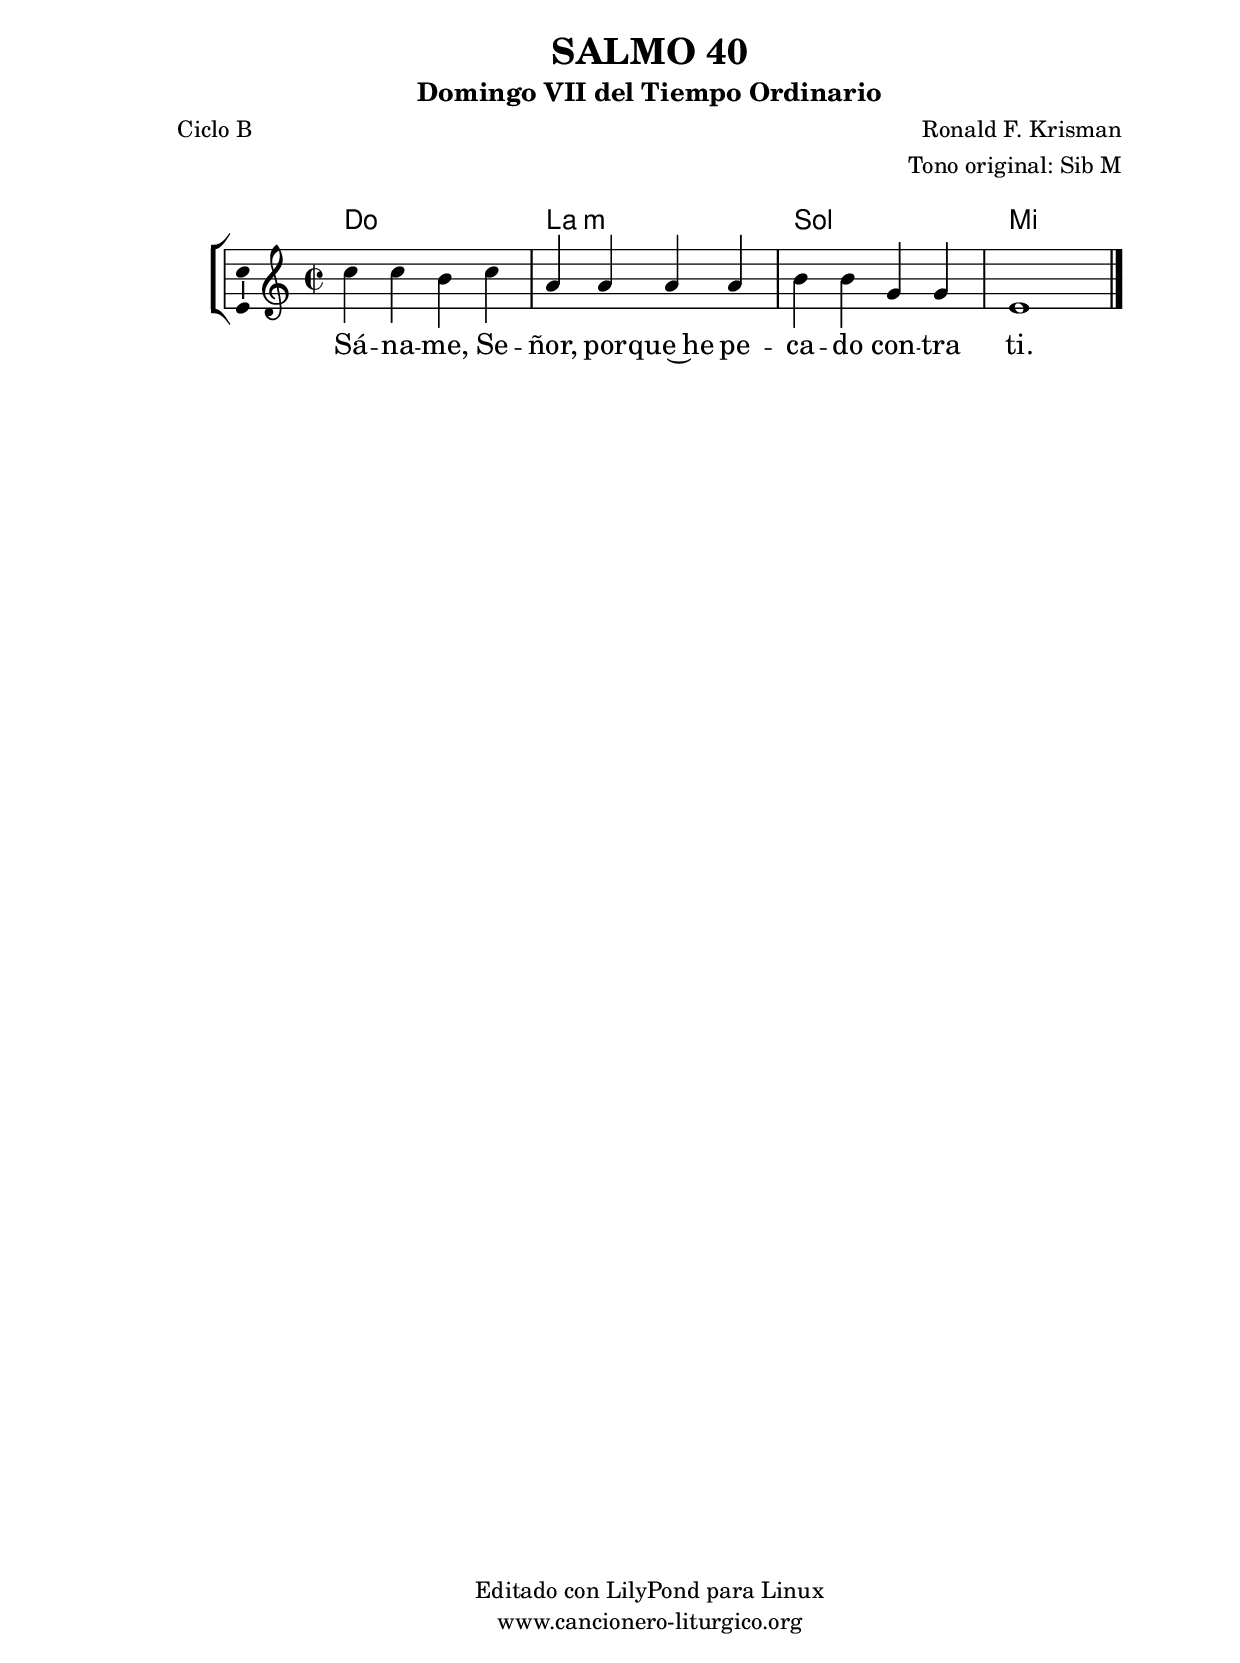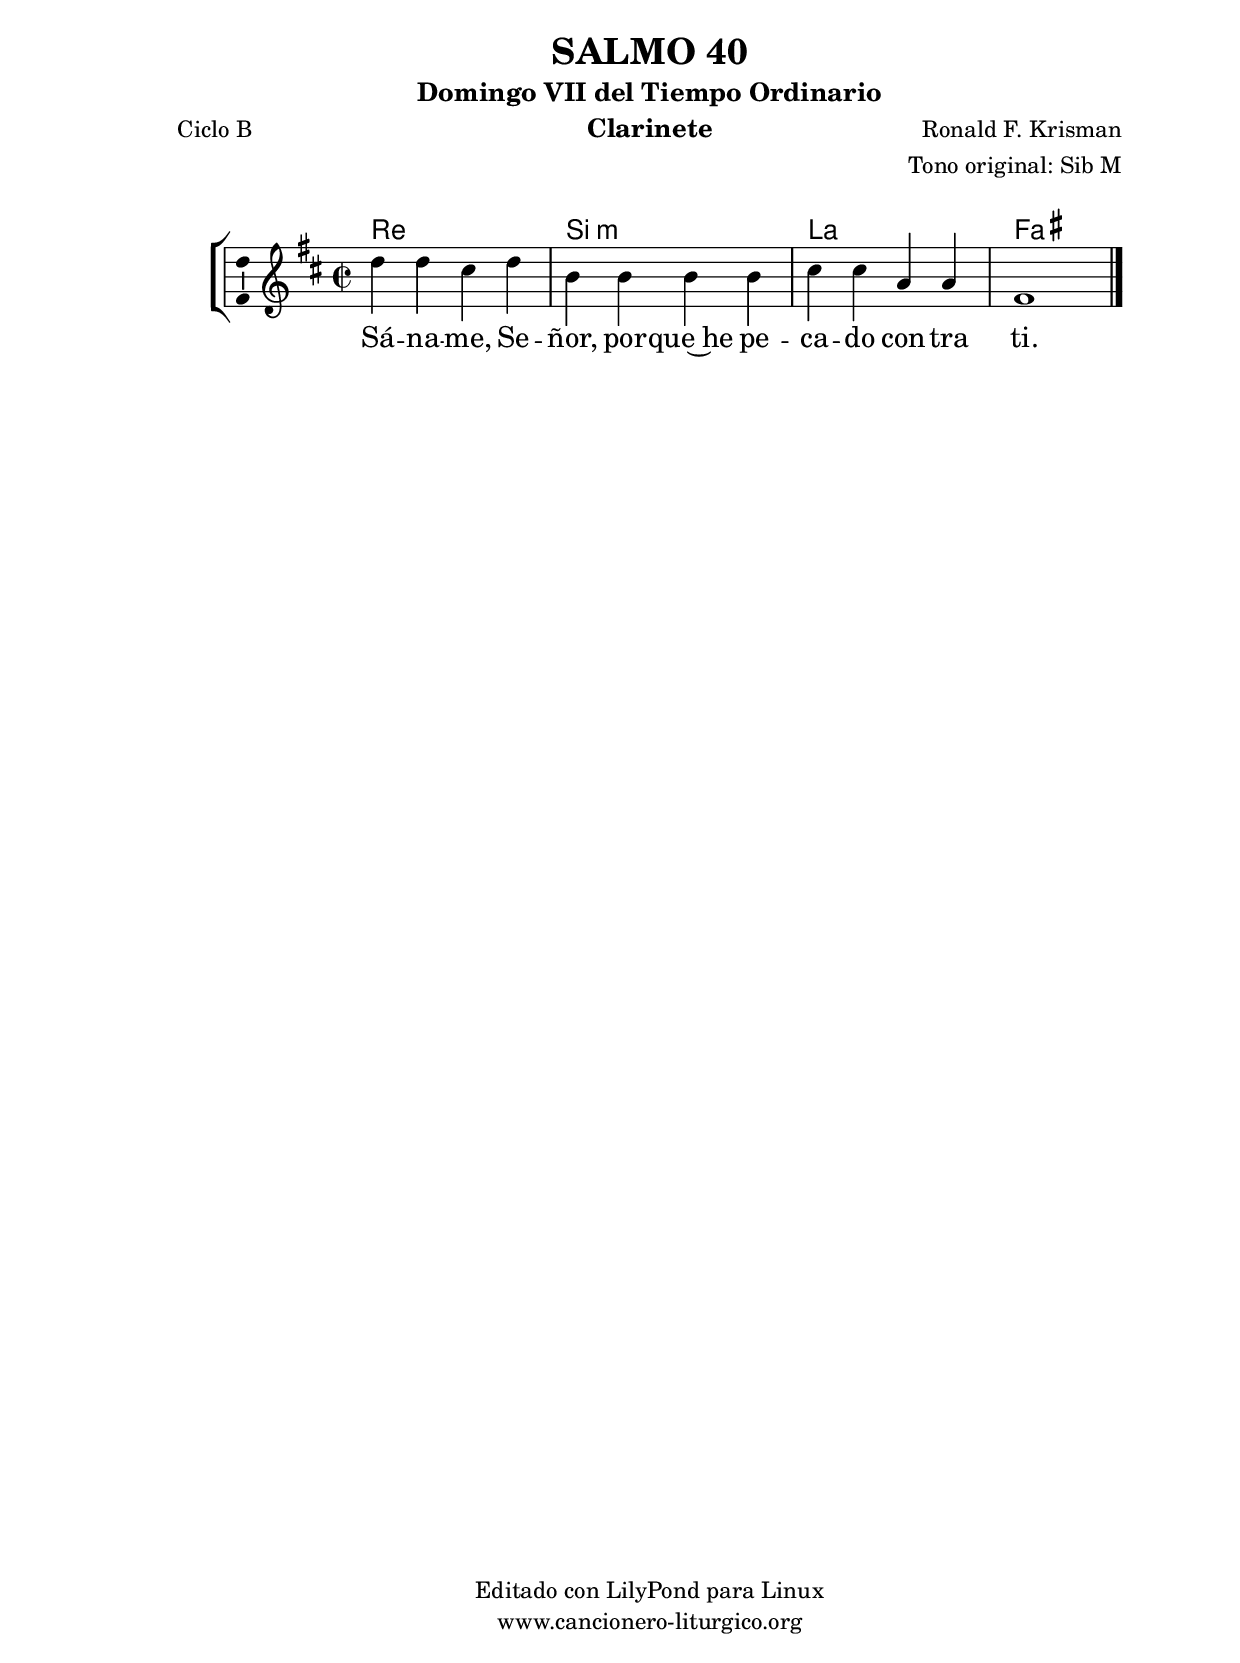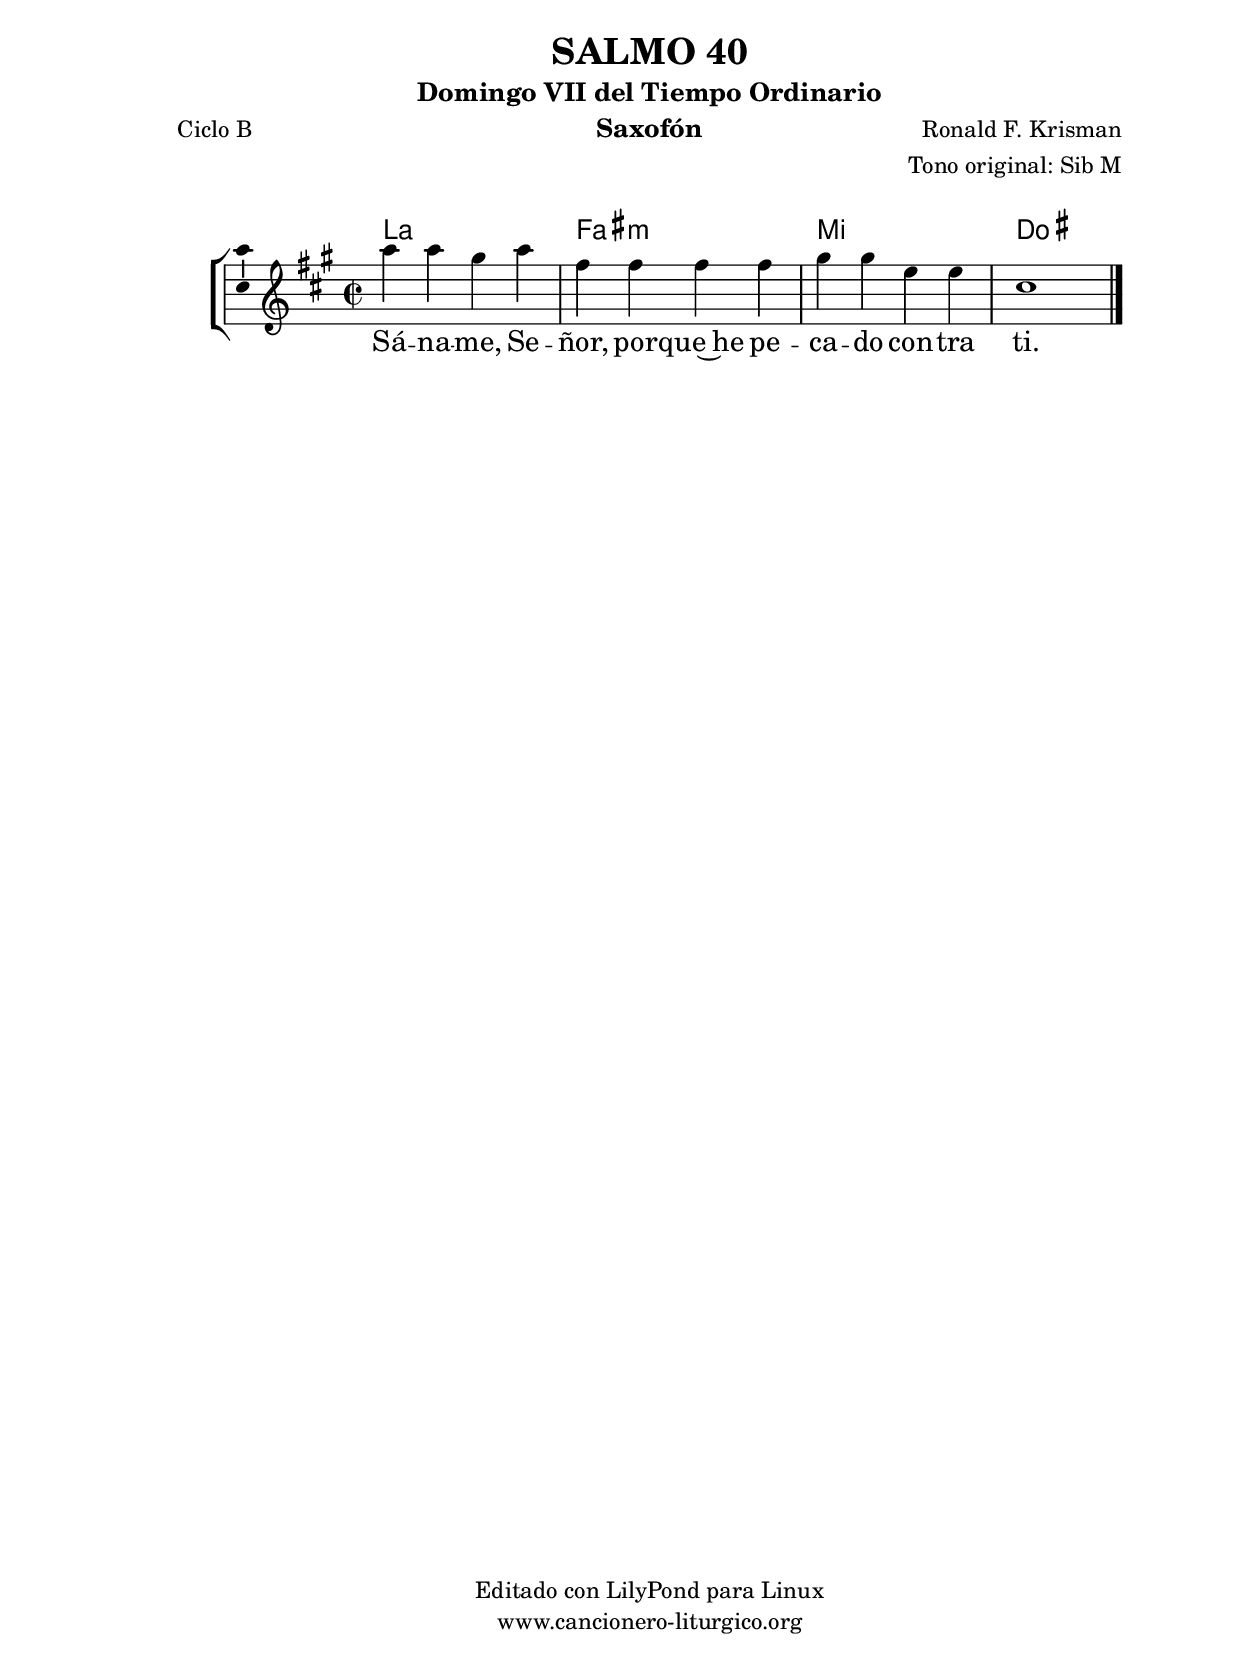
%
%para convertir .midi en .wav:
%timidity filename.midi -Ow -o finename.wav
%
%
%Para convertir de .wav a .mp3:
%lame -h -m j filename.wav
%
%
%para escuchar el midi:
%timidity nombrefichero.midi
%


%versión de lilypond para la que se ha escrito esta partitura:
\version "2.16.0"

	%Tamaño papel
	#(set-default-paper-size "a4")
	%Tamaño partitura
	#(set-global-staff-size 20)
	%No responde al pulsar sobre una nota
	#(ly:set-option 'point-and-click #f)

%parámetros del encabezamiento:
\header {
	title = "SALMO 40"
	subtitle = "Domingo VII del Tiempo Ordinario"
	composer = "Ronald F. Krisman"
	poet = "Ciclo B"
	meter = ""
	arranger = "Tono original: Sib M"
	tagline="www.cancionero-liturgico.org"
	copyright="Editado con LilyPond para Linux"
	tiempo = "Ordinario"
	usos = "Salmo"
	letra = "Sáname, Señor, porque he pecado contra ti."
	}

%parámetros asociados al papel:
\paper  {
	oddHeaderMarkup = \markup {\fill-line { \on-the-fly #not-first-page \fromproperty #'header:title \on-the-fly #not-first-page \fromproperty #'header:composer }}
	evenHeaderMarkup = \markup {\fill-line { \fromproperty #'header:composer \fromproperty #'header:title }}
	#(set-paper-size "a4")
	print-page-number = ##f
	first-page-number = 1
	print-first-page-number = ##f
%	head-separation = 3.0 \cm
	top-margin = 2.0 \cm
	bottom-margin = 0.5\cm
%%%	bottom-margin = -1.0\cm
	left-margin = 3.0 \cm
	line-width = 16.0 \cm 
	indent = 8\mm
	interscoreline = 2.\mm
	between-system-space = 15\mm
%	para que las partituras no llenen la hoja:
	ragged-bottom = ##t
%	idem para la última hoja:
	ragged-last-bottom = ##f
%	para que las partituras llenen el ancho del papel:
	ragged-last = ##f
	after-title-space = 2.5 \cm
%page-count=1
%system-count=8

	%Flexible Vertical Spacing
%	markup-markup-spacing =
%	#'((basic-distance . 15) (minimum-distance . 15) (padding . 3))
	markup-system-spacing =
	#'((basic-distance . 15) (minimum-distance . 15) (padding . 3))
	system-system-spacing =
	#'((basic-distance . 15) (minimum-distance . 15) (padding . 3))
	score-system-spacing =
	#'((basic-distance . 15) (minimum-distance . 15) (padding . 5))
%	top-system-spacing = % header
%	#'((basic-distance . 8) (minimum-distance . 0) (padding . 3))
%	top-markup-spacing =
%	#'((basic-distance . 20) (minimum-distance . 20) (padding . 3))
	last-bottom-spacing = % footer
	#'((basic-distance . 5) (minimum-distance . 5) (padding . 3))
%	score-markup-spacing =
%	#'((basic-distance . 16) (minimum-distance . 13) (padding . 3))

	}


%parámetros que afectan a toda la partitura:
global =  {
	%clave de sol (G):
	\clef G
	%armadura:
	\transpose bes c
	\key bes \major
	\tempo 2=80
	\set Score.tempoHideNote = ##t
	}


acordes = {
	\italianChords
	\chordmode {
	\transpose bes c
{

bes1 g:m f d

	}
	}
}

melodia = 
	\transpose bes c'
{
	\relative c''{

\time 2/2

bes4 bes a bes
g4 g g g
a4 a f f
d1

	\bar "|."
	}
	}


texto = \lyricmode {
Sá -- na -- me, Se -- ñor,
por -- que~he pe -- ca -- do con -- tra ti.
	}


acordesStaff = \context ChordNames = acordesStaff <<
	\set chordChanges = ##t
	\acordes
	>>


vozStaff = \context Voice = vozStaff
\with {\consists "Ambitus_engraver"}
<<
%	\set Staff.instrumentName = ""
%	\set Staff.shortInstrumentName = ""
%	\set Staff.midiInstrument = #"clarinet"
%	\set Staff.midiInstrument = #"cello"
%	\set Staff.midiInstrument = #"flute"
	\set Staff.midiInstrument = #"electric guitar (jazz)"
%	\set Staff.midiInstrument = #"english horn"
%	\set Staff.midiInstrument = #"violin"
%	\set Staff.midiInstrument = #"glockenspiel"
	\set Staff.midiMinimumVolume = #0.7
	\set Staff.midiMaximumVolume = #0.9
	\global
	\melodia
	>>


textoStaff = \context Lyrics = textoStaff <<
	\lyricsto vozStaff \texto
	>>

\book {
	\score {
		\context ChoirStaff {
			\override StaffGroup.SystemStartBracket #'collapse-height = #1
			\override Score.SystemStartBar #'collapse-height = #1
			<<
			\acordesStaff
			\vozStaff
			\textoStaff
			>>
			}
		\layout {
	    		\context {
				\Lyrics
				\override LyricText #'font-size = #2
				}
	   		 \context {
				\Score
				%fontSize = #3
				\override StaffSymbol #'staff-space = #(magstep +3)
				%\override Beam #'thickness = #0.55
				%\override SpacingSpanner #'spacing-increment = #1.0
				%\override Slur #'height-limit = #1.5
				}
			}
		}
	\score {
		\unfoldRepeats
		\context ChoirStaff {
			<<
			\acordesStaff
			\vozStaff
			>>
			}
		\midi {
	  		\context {
	  			\Score
				tempoWholesPerMinute = #(ly:make-moment 70 4)
				}
			}
		}
	}

%Partitura para clarinete
#(define output-suffix "C")
\book {
	\header{
		instrument = "Clarinete"
		}
	\score {
		\context ChoirStaff {
			\override StaffGroup.SystemStartBracket #'collapse-height = #1
			\override Score.SystemStartBar #'collapse-height = #1
\transpose c d
			<<
			\acordesStaff
			\vozStaff
			\textoStaff
			>>
			}
		\layout {
	    		\context {
				\Lyrics
				\override LyricText #'font-size = #2
				}
	   		 \context {
				\Score
				%fontSize = #3
				\override StaffSymbol #'staff-space = #(magstep +3)
				%\override Beam #'thickness = #0.55
				%\override SpacingSpanner #'spacing-increment = #1.0
				%\override Slur #'height-limit = #1.5
				}
			}
		}
	}

%Partitura para saxofón
#(define output-suffix "S")
\book {
	\header{
		instrument = "Saxofón"
		}
	\score {
		\context ChoirStaff {
			\override StaffGroup.SystemStartBracket #'collapse-height = #1
			\override Score.SystemStartBar #'collapse-height = #1
\transpose c a
			<<
			\acordesStaff
			\vozStaff
			\textoStaff
			>>
			}
		\layout {
	    		\context {
				\Lyrics
				\override LyricText #'font-size = #2
				}
	   		 \context {
				\Score
				%fontSize = #3
				\override StaffSymbol #'staff-space = #(magstep +3)
				%\override Beam #'thickness = #0.55
				%\override SpacingSpanner #'spacing-increment = #1.0
				%\override Slur #'height-limit = #1.5
				}
			}
		}
	}

